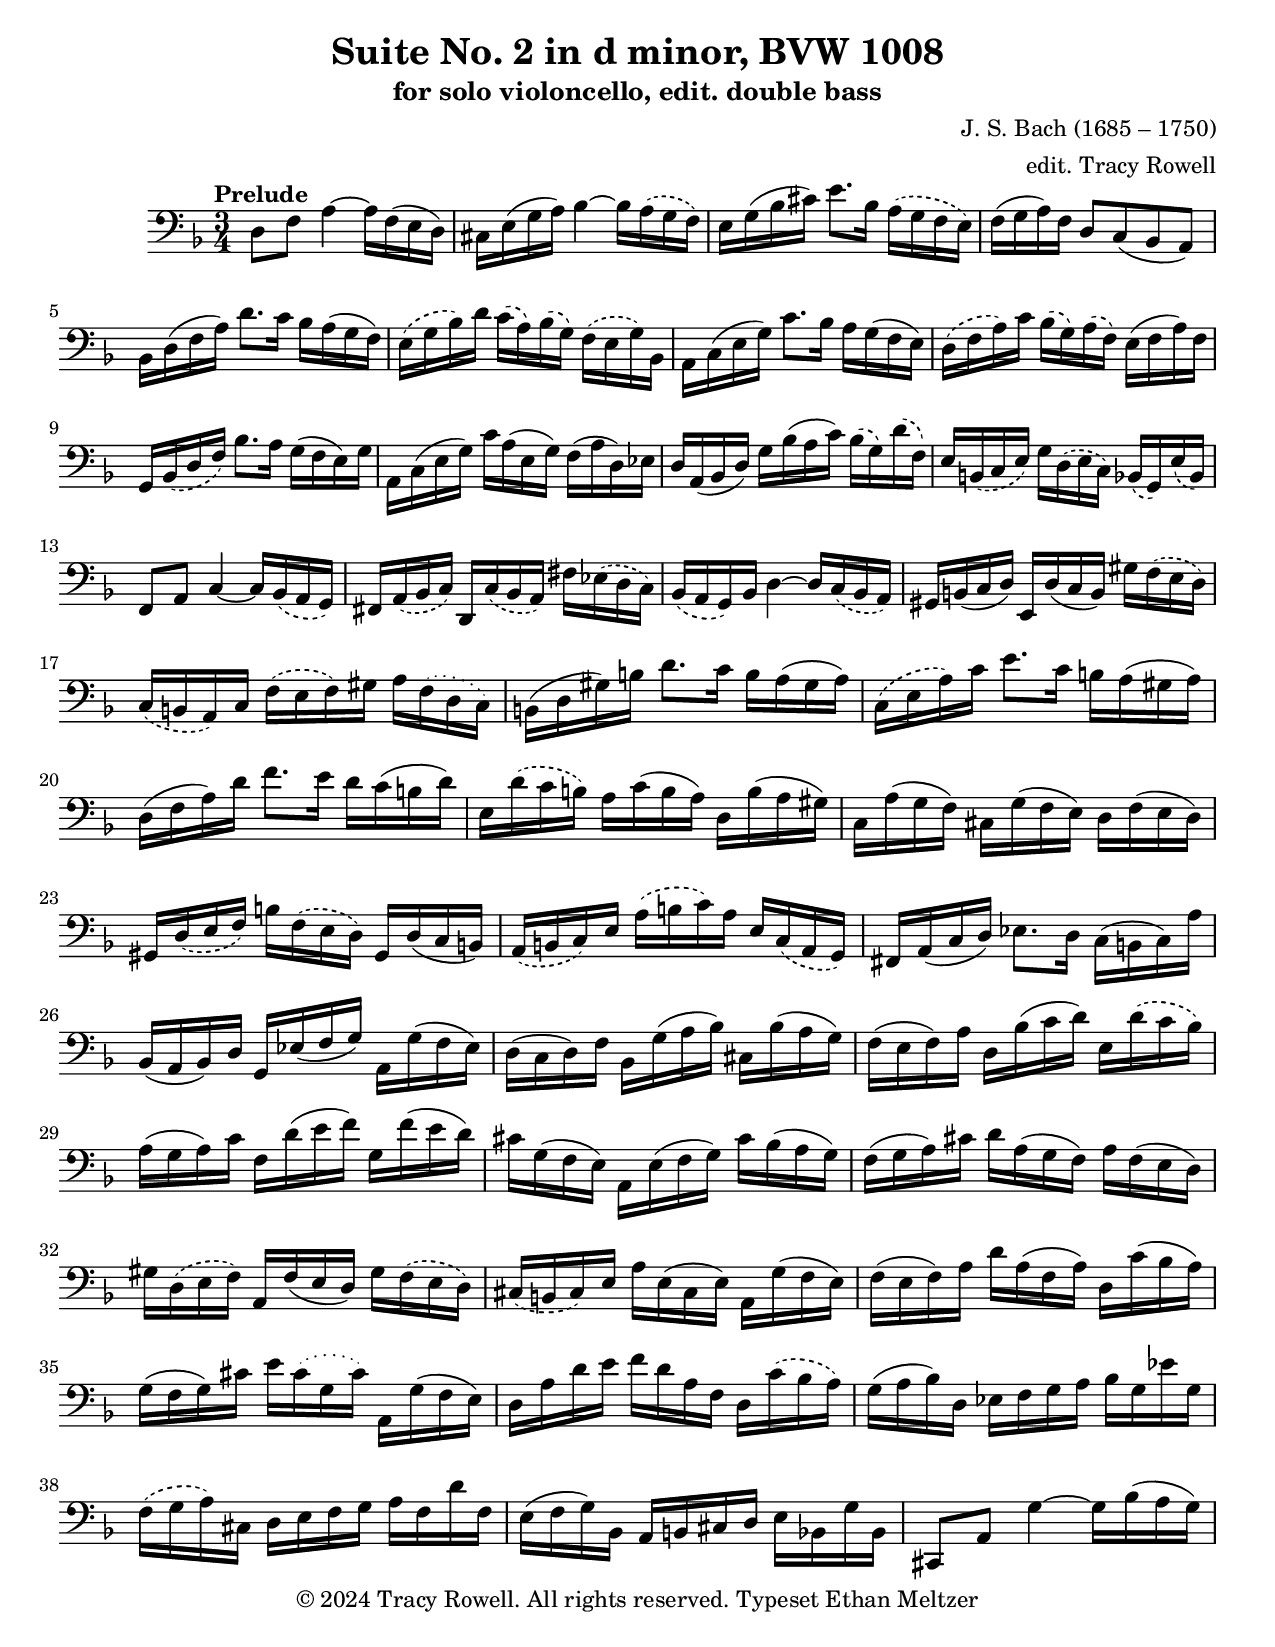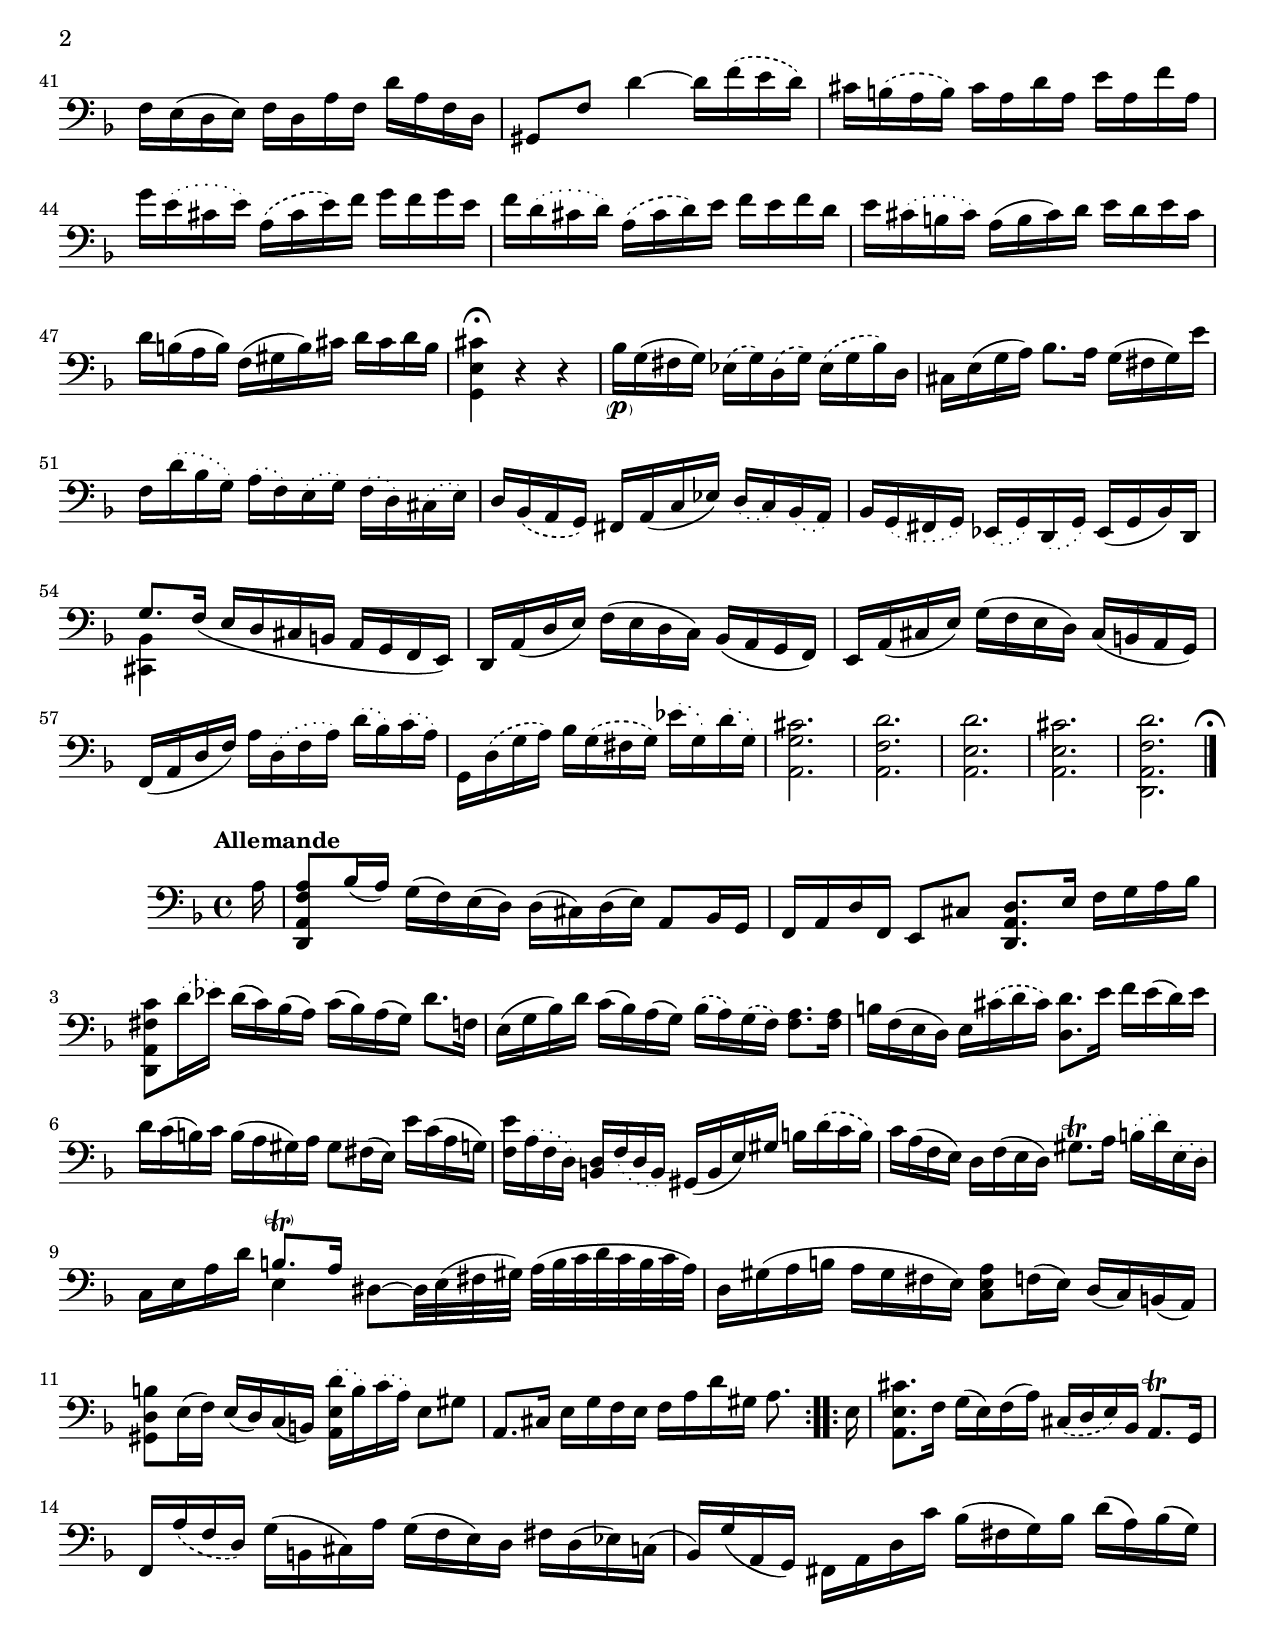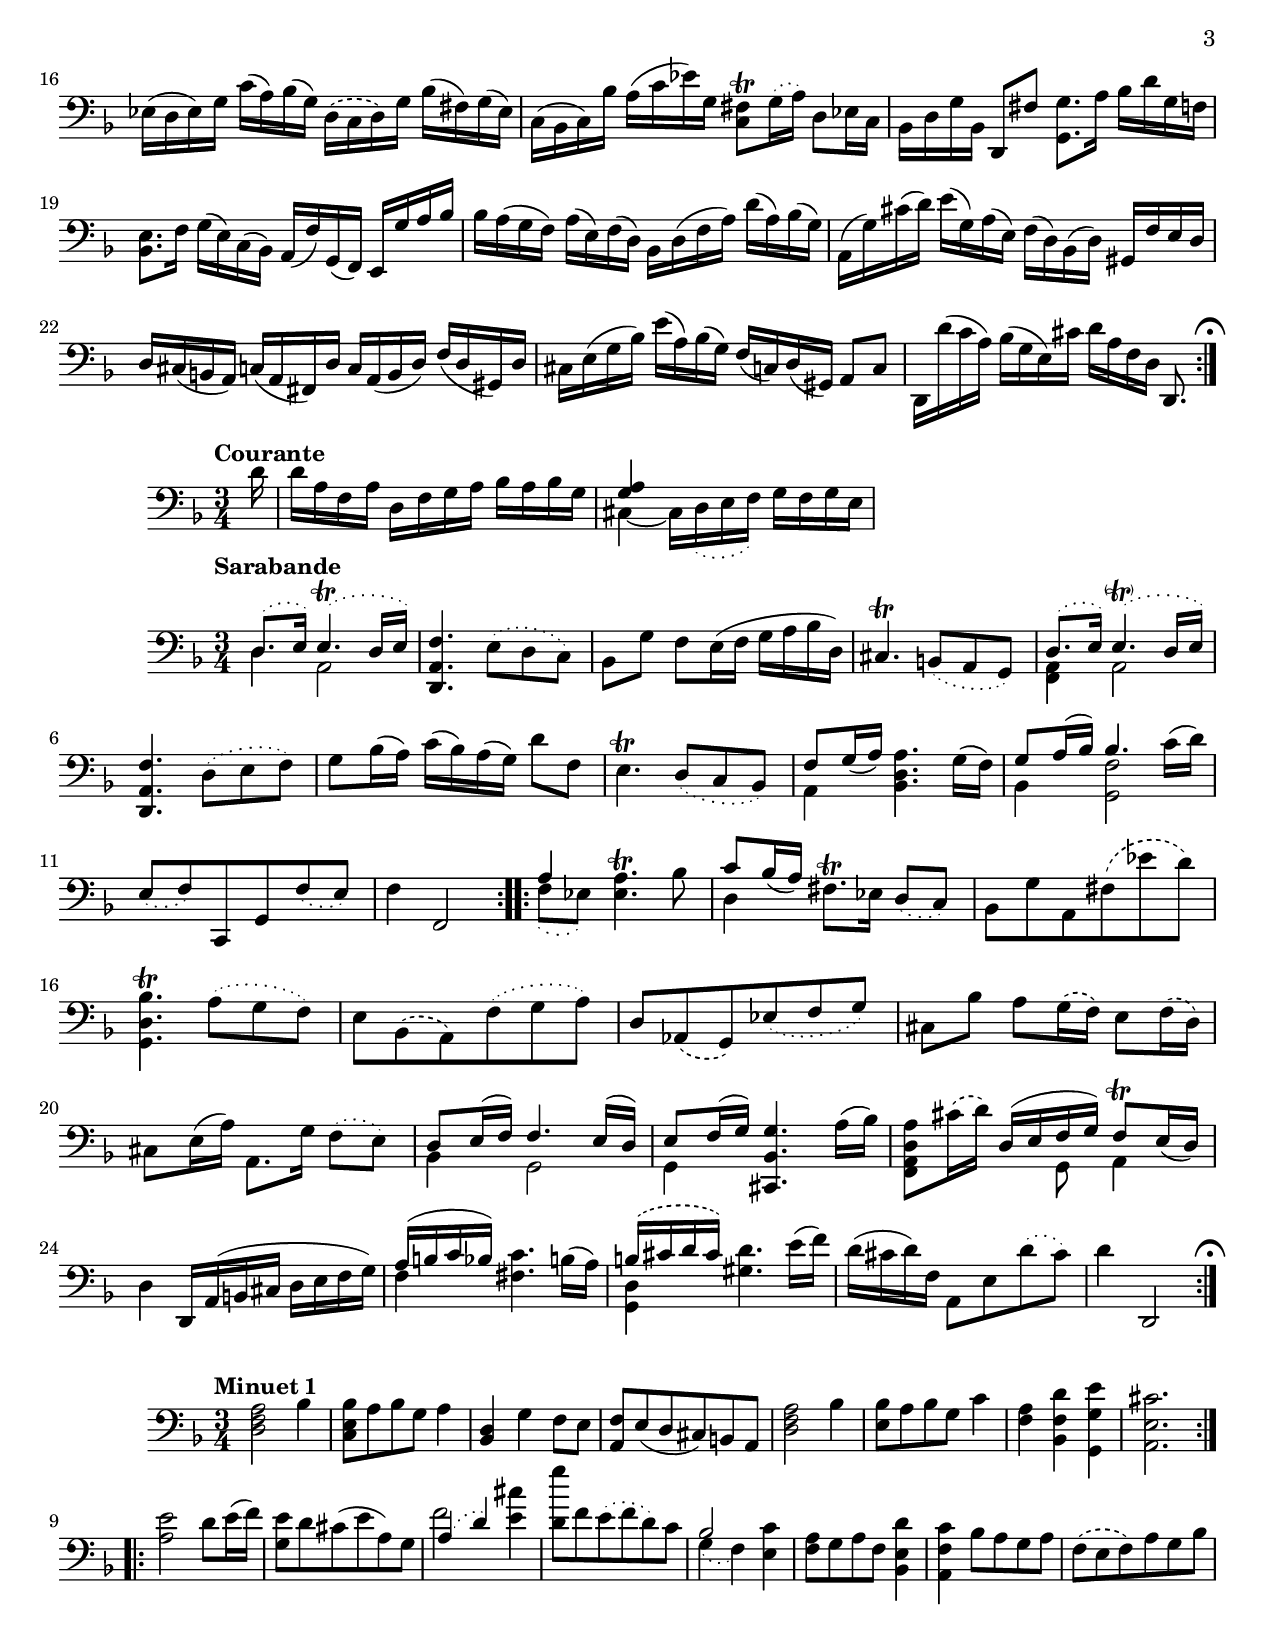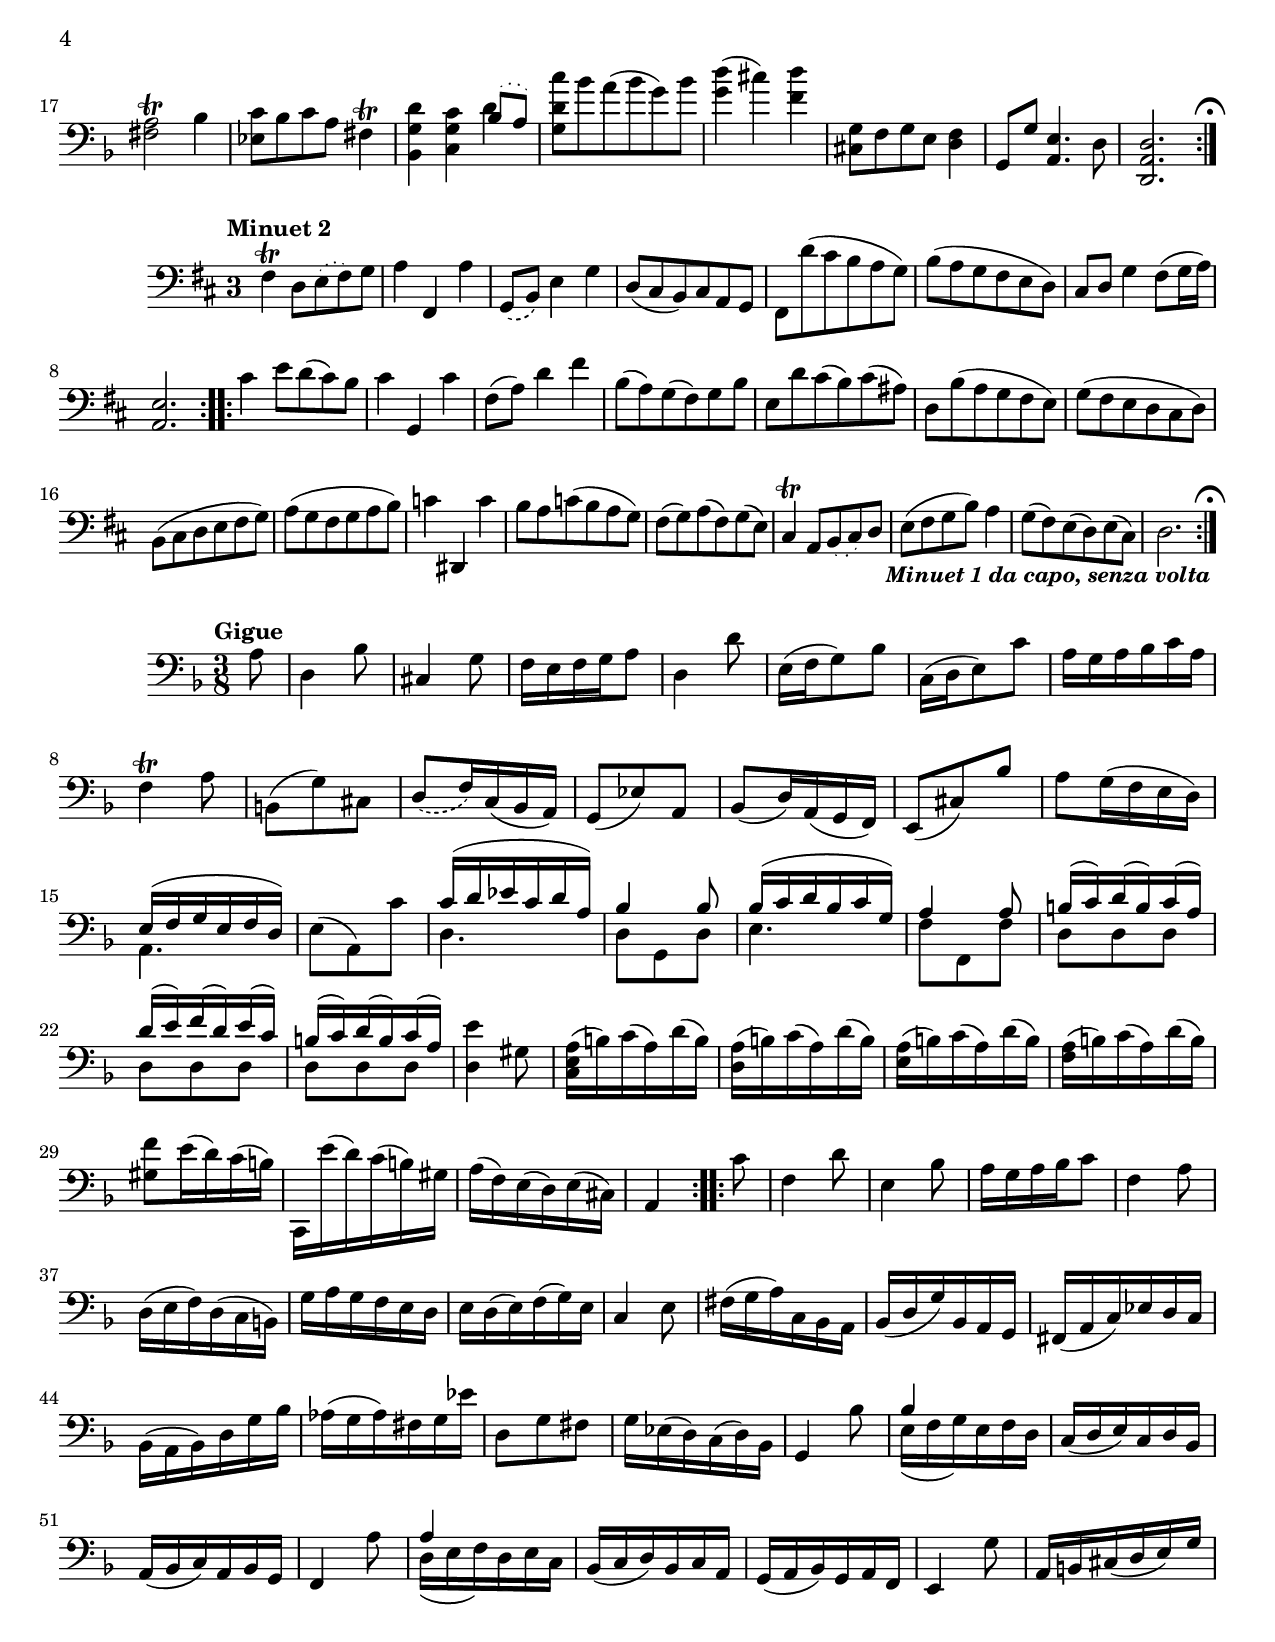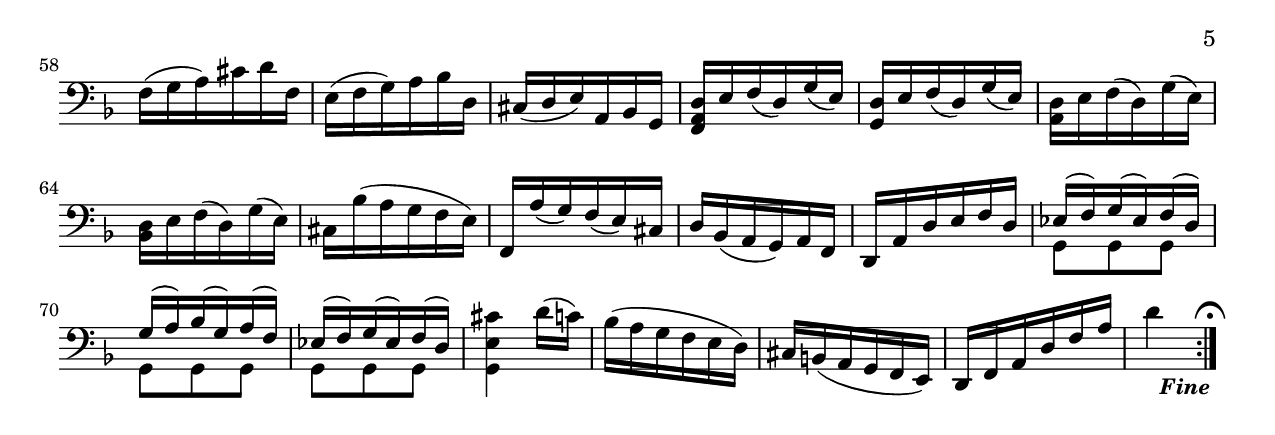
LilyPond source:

\version "2.24.3"
\language "english"

\header {
  title = "Suite No. 2 in d minor, BVW 1008"
  subtitle = "for solo violoncello, edit. double bass"
  composer = "J. S. Bach (1685 – 1750)"
  arranger = "edit. Tracy Rowell"
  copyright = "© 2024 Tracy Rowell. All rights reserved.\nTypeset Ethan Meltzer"
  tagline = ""
}

\paper {
  #(set-paper-size "letter")
}

\version "2.24.3"
\language "english"

\score {
  \relative c {
    \tempo \markup "Prelude"
    \clef bass
    \key d \minor
    \time 3/4

    d8 f a4~ 16 f( e d) |
    cs e( g a) bf4~ 16 \slurDashed a( g f) |
    e \slurSolid g( bf cs) e8. bf16 \slurDashed a( g f e) |
    \slurSolid f( g a) f d8 c( bf a) |
    bf16 d( f a) d8. c16 bf a( g f) |                                        %5
    \slurDashed e( g bf) d c( a) bf( g) f( e g) bf, |
    a \slurSolid c( e g) c8. bf16 a g( f e) |
    \slurDashed d( f a) c bf( g) a( f) \slurSolid e( f a) f |
    g, \slurDashed bf( d f) bf8. a16 \slurSolid g( f e) g |
    a, c( e g) c a( e g) f( a d,) ef |                                      %10
    d a( bf d) g bf( a c) \slurDashed bf( g) d'( f,) |
    e b( c e) g d( e c) bf( g) e'( bf) |
    f8 a c4~ 16 bf( a g) |
    fs a( bf c) d, c'( bf a) fs' ef( d c) |
    \slurDashed bf( a g) bf d4~ 16 c( bf a) |                               %15
    \slurSolid gs b( c d) e, d'( c b) \slurDashed gs' f( e d) |
    c( b a) c f( e f) gs a \slurDotted f( d c) |
    \slurSolid b( d gs) b d8. c16 b a( gs a) |
    \slurDashed c,( e a) c e8. c16 b \slurSolid a( gs a) |
    d,( f a) d f8. e16 d c( b d) |                                          %20
    \slurDashed e, d'( c b) a \slurSolid c( b a) d, b'( a gs) |
    c, a'( g f) cs g'( f e) d f( e d) |
    \slurDashed gs, d'( e f) b f( e d) gs, \slurSolid d'( c b) |
    \slurDashed a( b c) e a( b c) a e c( a g) |
    \slurSolid fs a( c d) ef8. d16 c( b c) a' |                             %25
    bf,( a bf) d g, ef'( f g) a, g'( f ef) |
    d( c d) f bf, g'( a bf) cs, bf'( a g) |
    f( e f) a d, bf'( c d) e, \slurDashed d'( c bf) |
    \slurSolid a( g a) c f, d'( e f) g, f'( e d) |
    cs g( f e) a, e'( f g) cs bf( a g) |                                    %30
    f( g a) cs d a( g f) a f( e d) |
    \slurDashed gs d( e f) a, \slurSolid f'( e d) gs \slurDashed f( e d) |
    cs( b cs) e a \slurSolid e( cs e) a, g'( f e) |
    f( e f) a d a( f a) d, c'( bf a) |
    g( f g) cs e \slurDotted cs( g cs) a, \slurSolid g'( f e) |             %35
    d a' d e f d a f d \slurDashed c'( bf a) |
    \slurSolid g( a bf) d, ef f g a bf g ef' g, |
    \slurDashed f( g a) cs, d e f g a f d' f, |
    \slurSolid e( f g) bf, a b cs d e bf g' bf, |
    cs,8 a' g'4~ 16 bf( a g) |                                              %40
    f e( d e) f d a' f d' a f d |
    gs,8 f' d'4~ 16 \slurDashed f( e d) |
    cs b( a b) cs a d a e' a, f' a, |
    g' \slurDotted e( cs e) \slurDashed a,( cs e) f g f g e |
    \slurDotted f d( cs d) \slurDashed a( cs d) e f e f d |                 %45
    \slurDotted e cs( b cs) \slurSolid a( b cs) d e d e cs |
    d b( a b) f( gs b) cs d cs d b |
    <g, e' cs'>4\fermata r r |
    bf'16 \parenthesize \p g( fs g) \slurDashed ef( g) d( g) ef( g bf) d, |
    \slurSolid cs e( g a) bf8. a16 g( fs g) e' |                            %50
    \slurDotted f, d'( bf g) a( f) e( g) f( d) cs( e) |
    \slurDashed d bf( a g) fs \slurSolid a( c ef) \slurDotted d( c) bf( a) |
    bf g( fs g) ef( g) d( g) \slurSolid ef( g bf) d, |
    <<
      {\voiceOne g'8. \slurDown f16( e d cs b a g f e)}
      \new Voice { \voiceTwo 
          <cs bf'>4
      }
    >> \oneVoice |
    \slurSolid d16 a'( d e) f( e d c) bf( a g f) |                          %55
    e a( cs e) g( f e d) cs( b a g) |
    f ( a d f) \slurDotted a d,( f a) d( bf) c( a) |
    \slurDashed g, d'( g a) bf g( fs g) \slurDotted ef'( g,) d'( g,) |
    <a, g' cs>2. |
    <a f' d'> |                                                            %60
    <a e' d'> |
    <a e' cs'> |
    <d, a' f' d'> | \fine 
    \mark \markup { \smaller \musicglyph "scripts.ufermata" }
 }
}

\version "2.24.3"
\language "english"

\score {
  \relative c {
    \tempo \markup "Allemande"
    \clef bass
    \key d \minor

    \partial 16 a'16 |
    <d,, a' f' a>8 bf''16( a) g( f) e( d) d( cs) d( e) a,8 bf16 g |
    f a d f, e8 cs' <d, a' d>8. e'16 f g a bf |
    <d,, a' fs' c'>8 \slurDotted d''16( ef) \slurSolid d( c) bf( a) c( bf)
    a( g) d'8. f,16 |
    e( g bf) d c( bf) a( g) \slurDashed bf( a) g( f) <f a>8. <f a>16 |
    \slurSolid b f( e d) \slurDashed e cs'( d cs) <d, d'>8. e'16 \slurSolid f 
    e( d) e |                                                                %5
    d c( b) c b (a gs) a gs8 fs16( e) e' c( a g) |
    \slurDotted <f e'> a( f d) <b d> f'( d b) \slurSolid gs( b e) gs \slurDashed
    b d( c b) |
    \slurSolid c a( f e) d f( e d) gs8.\trill a16 \slurDotted b( d) e,( d) |
    c e a d
    <<
      {\voiceOne
        b8. \parenthesize \trill a16
      }
      \new Voice {\voiceTwo
        e4
      }
    >> \oneVoice
    \slurSolid ds8~ 32 e( fs gs) a( b c d c b c a) |
    d,16 gs( a b a gs fs e) <c e a>8 f16( e) d( c) b( a) |                  %10
    <gs d' b'>8 e'16( f) e( d) c( b) \slurDotted <a e' d'>( b') c( a) e8 gs |
    a,8. cs16 e g f e f a d gs, a8. \bar ":..:" e16 |
    \slurSolid <a, e' cs'>8. f'16 g( e) f( a) \slurDashed cs,( d e) bf
    a8.\trill g16 |
    f a'( f d) \slurSolid g (b, cs) a' g( f e) d fs d( ef) c( |
    bf) g'( a, g) fs a d c' bf( fs g)bf d( a) bf( g) |                      %15  
    ef( d ef) g c( a) bf( g) \slurDashed d( c d) g \slurSolid bf( fs) g( ef) |
    c( bf c) bf' a( c ef) g, <c, fs>8 \trill \slurDotted g'16( a) d,8 ef16 c |
    bf d g bf, d,8 fs' <g, g'>8. a'16 bf d g, f |
    <bf, e>8. f'16 \slurSolid g( e) c( bf) a( f') g,( f) e g' a bf |
    bf a( g f) a( e) f( d) bf d( f a) d( a) bf( g) |                        %20
    a,( g') cs( d) e( g,) a( e) f( d) bf( d) gs, f' e d |
    d cs( b a) c( a fs) d' c a( b d) f( d gs,) d' |
    cs e( g bf) e( a,) bf( g) f( c) d( gs,) a8 c |
    d,16 d''( c a) bf( g e) cs' d a f d d,8. \bar ":|."
    \mark \markup { \smaller \musicglyph "scripts.ufermata" }
  }
}

\version "2.24.3"
\language "english"

\score{
 \relative c{
  \tempo \markup "Courante"
  \clef bass
  \key d \minor
  \time 3/4
  \partial 16 d'16 |
  d a f a d, f g a bf a bf g |
  <<
   {\voiceOne
    <g a>4
   } \new Voice {\voiceTwo
    cs,4~ 16 \slurDotted d( e f) g f g e
   }
  >> \oneVoice |
  
 }
}

\version "2.24.3"
\language "english"

\score {
 \relative c {
  \tempo \markup "Sarabande"
  \clef bass
  \key d \minor
  \time 3/4

  \mergeDifferentlyHeadedOn
  \mergeDifferentlyDottedOn
  \repeat volta 2 {
   <<
    {\voiceOne
     \slurDotted d8.( e16) e4.( \trill d16 e)
    } \new Voice {\voiceTwo
     d4 a2
    }
   >> \oneVoice
   \mergeDifferentlyHeadedOff
   \mergeDifferentlyDottedOff |
   <d, a' f'>4. e'8( d c) |
   \slurSolid bf g' f e16( f g a bf d,)
   cs4. \trill \slurDotted b8( a g) |
   <<
    {\voiceOne
     d'8.( e16) e4.( \parenthesize \trill d16 e)
    } \new Voice {\voiceTwo
     <f, a>4 a2
    }
   >> \oneVoice |                                                            %5
   <d, a' f'>4. d'8( e f) |
   \slurSolid g bf16( a) c( bf) a( g) d'8 f, |
   e4. \trill \slurDotted d8( c bf) |
   <<
   {\voiceOne
    \slurSolid \slurDown f' g16( a)
   } \new Voice {\voiceTwo
    a,4
   }
   >> \oneVoice
   <bf d a'>4. g'16( f) |
   <<
   {\voiceOne
    g8 a16( bf) bf4. \stemDown c16( d)
   } \new Voice {\voiceTwo
    bf,4 <g f'>2
   }
   >> \oneVoice \stemNeutral |                                              %10
   \slurDotted e'8( f) c, g' f'( e) |
   f4 f,2 |
  } \repeat volta 2 {
   <<
    {\voiceOne
     a'4
    } \new Voice {\voiceTwo
     \slurDotted f8([ ef)]
    }
   >> \oneVoice
   <ef a>4. \trill bf'8 |
   <<
    {\voiceOne
     \slurSolid \slurDown c bf16( a)
    } \new Voice {\voiceTwo
     d,4
    }
   >> \oneVoice
   fs8. \trill ef16 \slurDotted d8( c) |
   bf g' a, \slurDashed fs'( ef' d) |                                       %15
   <g,, d' bf'>4. \trill \slurDotted a'8( g f) |
   \slurDashed e bf( a) \slurDotted f'( g a) |
   \slurDashed d, af( g) \slurDotted ef'( f g) |
   \slurDashed cs, bf' a g16( f) e8 f16( d) |
   \slurSolid cs8 e16( a) a,8. g'16 \slurDotted f8( e) |                    %20
   <<
    {\voiceOne
     \slurSolid d e16( f) f4. e16( d) |
     e8 f16( g)
    } \new Voice {\voiceTwo
     bf,4 g2 |
     g4
    }
   >> \oneVoice
   <cs, bf' g'>4. a''16( bf) |
   \slurDashed <f, a d a'>8 cs''16( d)
   <<
    {\voiceOne
     \slurSolid d,( e f g) f8 \trill \slurDown e16( d)
    } \new Voice {\voiceTwo
     s8 g, a4 
    }
   >> \oneVoice |
   d4 d,16 a'( b cs d e f g) |
   <<
    {\voiceOne
     a( b c bf)
    } \new Voice {\voiceTwo
     f4
    }
   >> \oneVoice
   <fs c'>4. b16( a) |                                                      %25
   <<
    {\voiceOne
     \slurDashed b( cs d cs)
    } \new Voice {\voiceTwo
     <g, d'>4
    }
   >> \oneVoice
   <gs' d'>4. \slurSolid e'16( f) |
   d( cs d) f, a,8 e' \slurDotted d'( cs) |
   d4 d,,2
  }
  \mark \markup { \smaller \musicglyph "scripts.ufermata" }
 }
}

\version "2.24.3"
\language "english"

\score {
 \relative c {
  \tempo \markup "Minuet 1"
  \clef bass
  \key d \minor
  \time 3/4

  <d f a>2 bf'4 |
  <c, e bf'>8 a' bf g a4 |
  <bf, d> g' f8 e |
  <a, f'> e'( d cs) b a |
  <d f a>2 bf'4 |                                                            %5
  <e, bf'>8 a bf g c4 |
  <f, a>4 <bf, f' d'> <g g' e'> |
  <a e' cs'>2. \bar ":|.|:" |
  <a' e'>2 d8 e16( f) |
  <g, e'>8 d' cs( e a,) g |                                                 %10
  <<
   {\voiceOne
    \slurDotted a4( d)
   } \new Voice {\voiceTwo
    f2
   }
  >> \oneVoice
  <e cs'>4 |
  <d g'>8 f e( f d) c |
  <<
   {\voiceOne
    bf2
   } \new Voice {\voiceTwo
    \slurDotted g4( f)
   }
  >> \oneVoice
  <e c'>4 |
  <f a>8 g a f <bf, e d'>4 |
  <a f' c'> bf'8 a g a |                                                    %15
  \slurDashed f( e f) a g bf |
  <fs a>2 \trill bf4 |
  <ef, c'>8 bf' c a fs4 \trill |
  <bf, g' d'>4 <c g' c>
  <<
   {\voiceOne
    \slurDotted bf'8( a)
   } \new Voice {\voiceTwo
    d4
   }
  >> \oneVoice |
  <g, d' c'>8 bf' \slurSolid a( bf g) bf |                                  %20
  <g d'>4( cs) <f, d'> |
  <cs, g'>8 f g e <d f>4 |
  g,8 g' <a, e'>4. d8 |
  <d, a' d>2. \bar ":|." |
  \mark \markup { \smaller \musicglyph "scripts.ufermata" }
 }
}

\version "2.24.3"
\language "english"

\score {
 \relative c {
  \once \override Staff.TimeSignature.style = #'single-digit 
  \tempo \markup "Minuet 2"
  \clef bass
  \key d \major
  \time 3/4

  \repeat volta 2 {
   fs4 \trill \slurDotted d8 e( fs) g |
   a4 fs, a' |
   \slurDashed g,8( b) e4 g |
   \slurSolid d8( cs b) cs a g |
   fs d''( cs b a g) |                                                       %5
   b( a g fs e d) |
   cs d g4 fs8( g16 a) |
   <a, e'>2. |
  } \repeat volta 2 {
   cs'4 e8 d( cs) b |
   cs4 g, cs' |                                                             %10
   fs,8( a) d4 fs |
   b,8( a) g( fs) g b |
   e, d' cs( b) cs( as) |
   d, b'( a g fs e) |
   g( fs e d cs d) |                                                        %15
   b( cs d e fs g) |
   a( g fs g a b) |
   c4 ds,, c'' |
   b8 a c( b a g) |
   fs( g) a( fs) g( e) |                                                    %20
   cs4 \trill \slurDotted a8 b( cs) d |
   \slurSolid e( fs g b) a4 |
   g8( fs) e( d) e( cs) |
   d2. |
  }
  \once \tweak direction #DOWN
  \textEndMark \markup \smaller \italic \bold "Minuet 1 da capo, senza volta" 
  \mark \markup { \smaller \musicglyph "scripts.ufermata" }
 }
}

\version "2.24.3"
\language "english"

\score {
 \relative c {
  \tempo \markup "Gigue"
  \clef bass
  \key d \minor
  \time 3/8
  \partial 8
  \repeat volta 2 {
   a'8 |
   d,4 bf'8 |
   cs,4 g'8 |
   f16 e f g a8 |
   d,4 d'8 |
   e,16( f g8) bf |                                                          %5
   c,16( d e8) c' |
   a16 g a bf c a |
   f4 \trill a8 |
   b,( g') cs, |
   \slurDashed d( f16) \slurSolid c( bf a) |                                %10
   g8( ef') a, |
   bf( d16) a( g f) |
   e8( cs') bf' |
   a g16( f e d) |
   <<
    { \voiceOne
     e( f g e f d)
    } \new Voice { \voiceTwo
     a4.
    }
   >> \oneVoice |                                                           %15
   e'8( a,) c' |
   <<
    { \voiceOne
     c16( d ef c d a) |
     bf4 bf8 |
     bf16( c d bf c g) |
     a4 a8 |                                                              %20-1
     b16( c) d( b) c( a) |
     d( e) f( d) e( c) |
     b( c) d( b) c( a) |
    } \new Voice { \voiceTwo
     d,4. |
     d8 g, d' |
     e4. |
     f8 f, f' |                                                           %20-2
     d d d |
     d d d |
     d d d |
    }
   >> \oneVoice
   <d e'>4 gs8 |
   <c, e a>16( b') c( a) d( b) |                                            %25
   <d, a'>( b') c( a) d( b) |
   <e, a>( b') c( a) d( b) |
   <f a>( b) c( a) d( b) |
   <gs f'>8 e'16( d) c( b) |
   c,, e''( d) c( b) gs |                                                   %30
   a( f) e( d) e( cs) |
   a4
  } \repeat volta 2 {
   c'8 |
   f,4 d'8 |
   e,4 bf'8 |                                                               %35
   a16 g a bf c8 |
   f,4 a8 |
   d,16( e f) d( c b) |
   g' a g f e d |
   e d( e) f( g) e |
   c4 e8 |                                                                  %40
   fs16( g a) c, bf a |
   bf( d g) bf, a g |
   fs( a c) ef d c |
   bf( a bf) d g bf |
   af( g af) fs g ef' |                                                     %45
   d,8 g fs |
   g16 ef( d) c( d) bf |
   g4 bf'8 |
   <<
    { \voiceOne
     bf4
    } \new Voice { \voiceTwo
     e,16( f g) e f d
    }
   >> \oneVoice |
   c16( d e) c d bf |                                                       %50
   a( bf c) a bf g |
   f4 a'8 |
   <<
    { \voiceOne
     a4 
    } \new Voice { \voiceTwo
     d,16( e f) d e c 
    }
   >> \oneVoice |
   bf( c d) bf c a |
   g( a bf) g a f |                                                         %55
   e4 g'8 |
   a,16 b cs( d e) g |
   f( g a) cs d f, |
   e( f g) a bf d, |
   cs( d e) a, bf g |                                                       %60
   <f a d> e' f( d) g( e) |
   <g, d'> e' f( d) g( e) |
   <a, d> e' f( d) g( e) |
   <bf d> e f( d) g( e) |
   cs bf'( a g f e) |                                                       %65
   f, a'( g) f( e) cs |
   d bf( a g) a f |
   d a' d e f d |
   <<
    { \voiceOne
     ef( f) g( ef) f( d) |
     g( a) bf( g) a( f) |                                                 %70-1
     ef( f) g( ef) f( d) |
    } \new Voice { \voiceTwo
     g,8 g g |
     g g g |                                                              %70-2
     g g g |
    }
   >> \oneVoice
   <g e' cs'>4 d''16( c) |
   bf( a g f e d) |
   cs b( a g f e) |
   d f a d f a |                                                            %75
   d4
  }
  \once \tweak direction #DOWN
  \textEndMark \markup \smaller \italic \bold "Fine" 
  \mark \markup { \smaller \musicglyph "scripts.ufermata" }
 }
}

